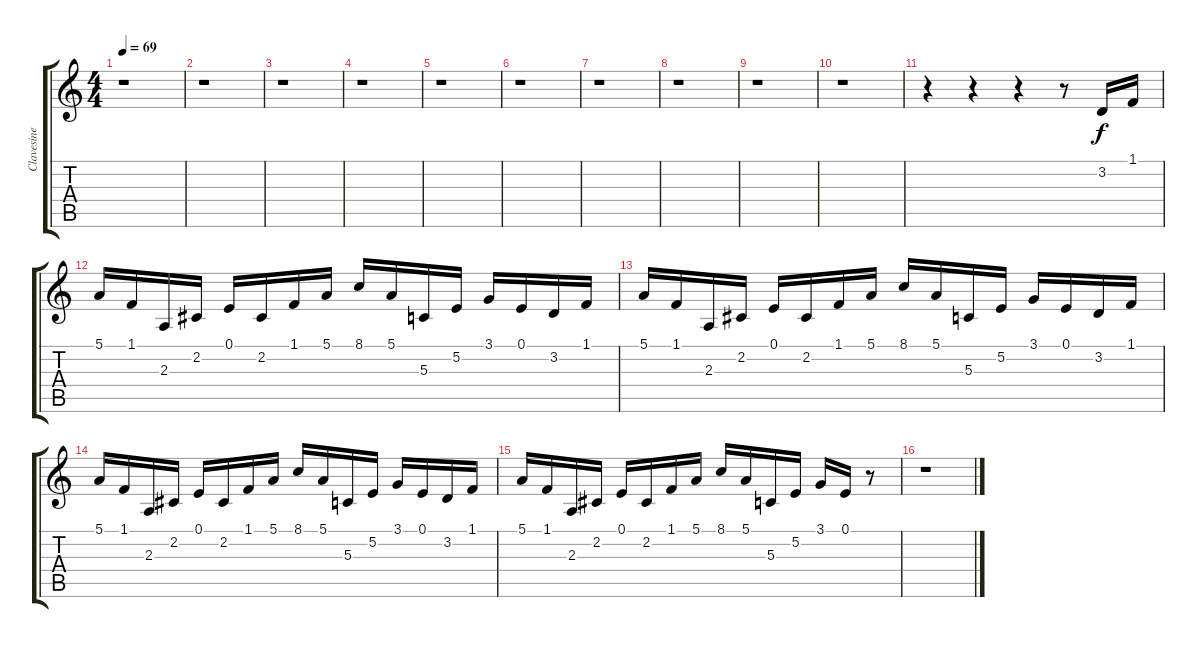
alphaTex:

\track ("Clavesine" "Clavesine") {instrument acousticgrandpiano}
\staff {score tabs}
\tuning (E4 B3 G3 D3 A2 E2) {hide}
\ts (4 4)
\tempo 69
\clef g2
\ks c
r.1{dy f} |
r.1 |
r.1 |
r.1 |
r.1 |
r.1 |
r.1 |
r.1 |
r.1 |
r.1 |
r.4 r.4 r.4 r.8 3.2.16 1.1.16 |
5.1.16 1.1.16 2.3.16 2.2.16 0.1.16 2.2.16 1.1.16 5.1.16 8.1.16 5.1.16 5.3.16 5.2.16 3.1.16 0.1.16 3.2.16 1.1.16 |
5.1.16 1.1.16 2.3.16 2.2.16 0.1.16 2.2.16 1.1.16 5.1.16 8.1.16 5.1.16 5.3.16 5.2.16 3.1.16 0.1.16 3.2.16 1.1.16 |
5.1.16 1.1.16 2.3.16 2.2.16 0.1.16 2.2.16 1.1.16 5.1.16 8.1.16 5.1.16 5.3.16 5.2.16 3.1.16 0.1.16 3.2.16 1.1.16 |
5.1.16 1.1.16 2.3.16 2.2.16 0.1.16 2.2.16 1.1.16 5.1.16 8.1.16 5.1.16 5.3.16 5.2.16 3.1.16 0.1.16 r.8 |
r.1
